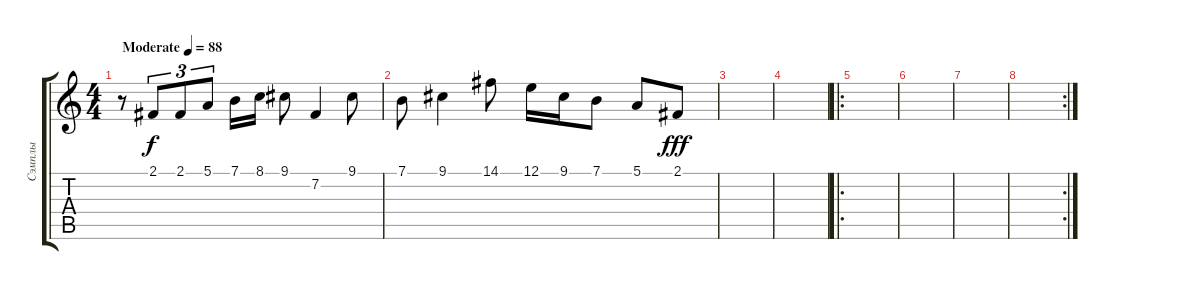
\track ("Сэмплы" "Сэмплы") {instrument pizzicatostrings}
\staff {score tabs}
\tuning (E4 B3 G3 D3 A2 E2) {hide}
\ts (4 4)
\tempo (88 "Moderate")
\clef g2
\ks c
r.8{dy f instrument pizzicatostrings} 2.1.8{tu (3 2)} 2.1.8{tu (3 2)} 5.1.8{tu (3 2)} 7.1.16 8.1.16 9.1.8 7.2.4 9.1.8 |
7.1.8 9.1.4 14.1.8 12.1.16 9.1.16 7.1.8 5.1.8 2.1.8{dy fff} |
|
|
\ro
|
|
|
\rc 2
